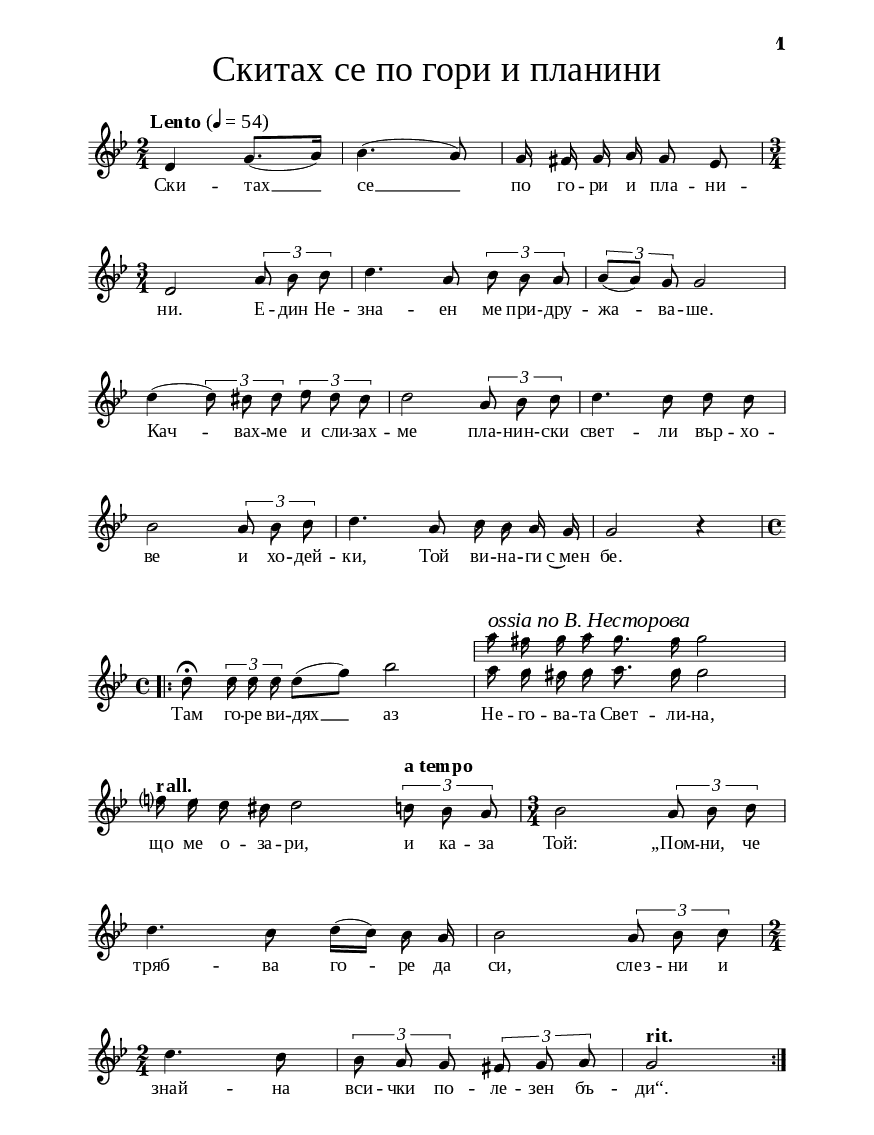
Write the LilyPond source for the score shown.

\version "2.24.4"

\include "include/globals.ily"

\bookpart {
  \label #'ref133
  \tocItem \markup "Скитах се по гори и планини"
  \include "include/bookpart-paper.ily"
  \score {
      \layout {
        indent = 0.0\cm % remove first line indentation
        ragged-last = ##f % do spread last line to fill the whole space
        \override Staff.BarLine.thick-thickness = #4 %make the end and repeat bars thiner
        \override Score.VoltaBracket.font-size = #-1.7 % make the repeat number fontsize smaller
        

        \context {
          \Score
          \omit BarNumber %remove bar numbers
          \override KeySignature.X-offset = #-1.2 % decrease keysigniture offset
          \override TimeSignature.X-offset = #-1.8 % decrease time signiture offset
          \override MetronomeMark.font-size = #1.5 % increase the tempo fontsize
          \override TupletNumber.font-size = #0.4 % increase the triol number

        } % context

        \context {
          % change staff size
          \Staff
          fontSize = #+0 % affects notes size only
          \override StaffSymbol.staff-space = #(magstep -3)
          \override StaffSymbol.thickness = #0.5
          \override BarLine.hair-thickness = #1
          %\override StaffSymbol.ledger-line-thickness = #'(0 . 0)
        }

        \context {
          % adjust space between staff and lyrics and between the two lyric lines
          \Lyrics
          \override VerticalAxisGroup.nonstaff-relatedstaff-spacing = #'((padding . 1))
          \override VerticalAxisGroup.nonstaff-nonstaff-spacing = #'((minimum-distance . 2))
          includeGraceNotes = ##t
        }
      } % layout

    \new Staff = main \relative c' {
      \clef treble
      \key g \minor
      \time 2/4
      \tempoFunc "Lento" 4 "54"
      \autoBeamOff
      d4  g8. (  [a16] ) | % 2
      bes4. (  a8 ) | % 3
      g16  fis16  g16  a16  g8
      es8 \break | % 4
      \time 3/4  | % 4
      d2
      \tupletUp \times 2/3  {
        a'8   bes8  c8
      }
      | % 5
      d4.  a8
      \times 2/3  {
        c8   bes8  a8
      }
      | % 6

      \times 2/3  {
        \stemUp bes8 (   [a8] )  g8
      } \stemNeutral
      g2 \break | % 7
      d'4 (
      \times 2/3  {
        d8 )   cis8  d8
      }

      \times 2/3  {
        es8   d8  cis8
      }
      | % 8
      d2
      \times 2/3  {
        a8   bes8  c8
      }
      | % 9
      d4.  c8  d8  c8 \break
      |
      bes2
      \times 2/3  {
        a8   bes8  c8
      }
      | % 11
      d4.  a8  c16  bes16
      a16  g16 | % 12
      g2 r4    \bar ".|:-|"
      | % 13
      \time 4/4  | % 13
      d'8 ^\fermata
      \times 2/3  {
        d16  d16  d16 ]
      }
      d8 ( [  g8 ) ]  bes2 | % 14

      <<
        {a16  g16  fis16  g16 a8.  g16  g2}

        \new Staff \with {
          \override VerticalAxisGroup.default-staff-staff-spacing =
          #'((basic-distance . 4.5)
             (padding . -10))
          \remove "Time_signature_engraver"
          alignAboveContext = #"main"
          fontSize = #-1
          \override StaffSymbol.staff-space = #(magstep -4)
          \override StaffSymbol.thickness = #(magstep -4)
          firstClef = ##f
        }
        {\autoBeamOff a16 ^\markup { \huge \italic "ossia по В. Несторова"} fis16 g a g8. fis16 g2}
      >>
      \break | % 15

      \tempo "rall." f?16 es16
      d16  cis16  d2
      \times 2/3  {
        \tempo "a tempo" c8 bes8
        a8
      }
      | % 16
      \time 3/4  | % 16
      bes2
      \times 2/3  {
        a8  bes8  c8
      }
      \break | % 17
      d4.  c8  d16 ( [  c16
      ) ]  bes16  a16 | % 18
      bes2
      \times 2/3  {
        a8   bes8  c8
      } \time 2/4 \break | % 19
      d4.  c8 |
      \times 2/3  {
        bes8   a8  g8
      }
      \times 2/3  {
        fis8   g8    a8
      } |
      \tempo "rit." g2
      \bar ":|."

    }

    \addlyrics {
      Ски -- тах __  се __  по го -- ри
      и пла -- ни -- ни. Е -- дин Не --
      зна -- ен ме "при-" -- дру -- жа  --
      ва -- ше. Кач -- вах -- ме и сли
      -- зах -- ме "пла-" -- "нин-" -- ски свет --
      ли вър -- хо -- ве и хо -- дей --
      ки, Той ви -- на -- ги с~мен бе.
      Там го -- ре ви -- дях __  аз Не --
      го -- ва -- та Свет -- ли -- на, що
      ме о -- за -- ри, и ка -- за Той:
      „Пом -- ни, че тряб -- ва го --
      ре да си, слез -- ни и знай -- на
      вси -- чки по -- ле -- зен бъ --
      ди“.
    }

    \header {
      title = \titleFunc #'ref_desc_12 "Скитах се по гори и планини" "Skitah se po gori i planini"
    }

    \midi{}

  } % score


} % bookpart
